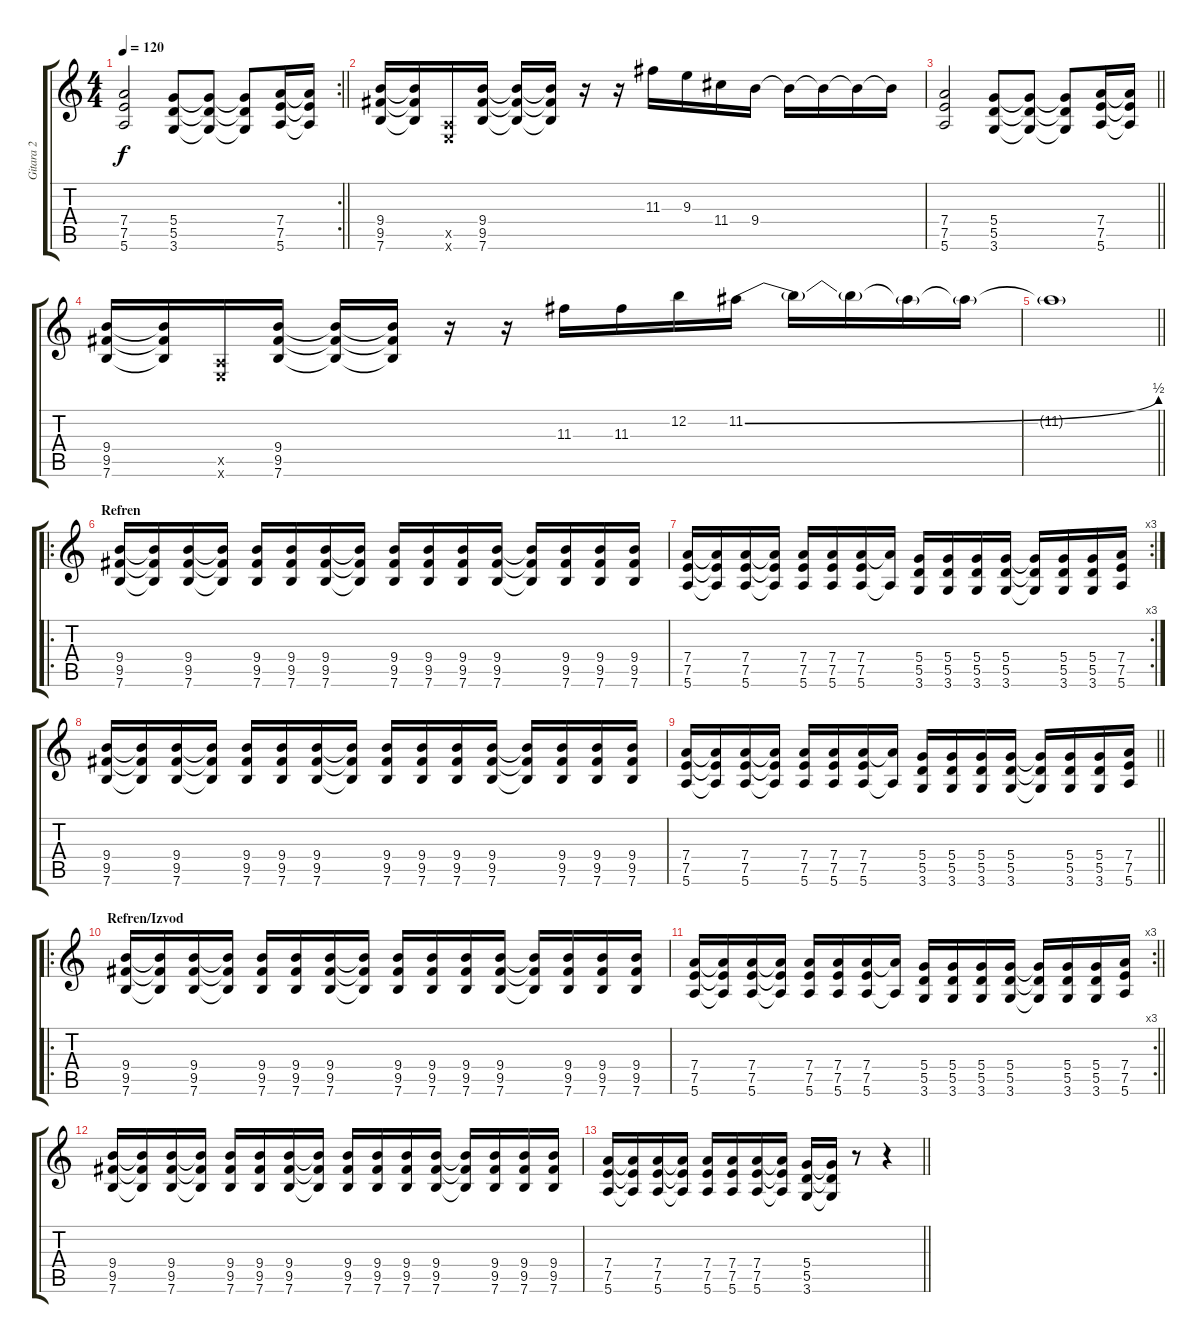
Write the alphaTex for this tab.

\track ("Gitara 2" "Gitara 2") {instrument overdrivenguitar}
\staff {score tabs}
\tuning (E4 B3 G3 D3 A2 E2) {hide}
\rc 2
\ts (4 4)
\tempo 120
\clef g2
\barLineRight lightlight
\ks c
(7.4 7.5 5.6).2{dy f} (5.4 5.5 3.6).8 (5.4{t} 5.5{t} 3.6{t}).8 (5.4{t} 5.5{t} 3.6{t}).8 (7.4 7.5 5.6).16 (7.4{t} 7.5{t} 5.6{t}).16 |
(9.4 9.5 7.6).16 (9.4{t} 9.5{t} 7.6{t}).16 (0.5{x} 0.6{x}).16 (9.4 9.5 7.6).16 (9.4{t} 9.5{t} 7.6{t}).16 (9.4{t} 9.5{t} 7.6{t}).16 r.16 r.16 11.3.16 9.3.16 11.4.16 9.4.16 9.4{t}.16 9.4{t}.16 9.4{t}.16 9.4{t}.16 |
\barLineRight lightlight
(7.4 7.5 5.6).2 (5.4 5.5 3.6).8 (5.4{t} 5.5{t} 3.6{t}).8 (5.4{t} 5.5{t} 3.6{t}).8 (7.4 7.5 5.6).16 (7.4{t} 7.5{t} 5.6{t}).16 |
(9.4 9.5 7.6).16 (9.4{t} 9.5{t} 7.6{t}).16 (0.5{x} 0.6{x}).16 (9.4 9.5 7.6).16 (9.4{t} 9.5{t} 7.6{t}).16 (9.4{t} 9.5{t} 7.6{t}).16 r.16 r.16 11.3.16 11.3.16 12.2.16 11.2{be (bend 0 0 60 2)}.16 11.2{t}.16 11.2{t}.16 11.2{t}.16 11.2{t}.16 |
\barLineRight lightlight
11.2{t}.1 |
\ro
\section ("" "Refren")
(9.4 9.5 7.6).16 (9.4{t} 9.5{t} 7.6{t}).16 (9.4 9.5 7.6).16 (9.4{t} 9.5{t} 7.6{t}).16 (9.4 9.5 7.6).16 (9.4 9.5 7.6).16 (9.4 9.5 7.6).16 (9.4{t} 9.5{t} 7.6{t}).16 (9.4 9.5 7.6).16 (9.4 9.5 7.6).16 (9.4 9.5 7.6).16 (9.4 9.5 7.6).16 (9.4{t} 9.5{t} 7.6{t}).16 (9.4 9.5 7.6).16 (9.4 9.5 7.6).16 (9.4 9.5 7.6).16 |
\rc 3
(7.4 7.5 5.6).16 (7.4{t} 7.5{t} 5.6{t}).16 (7.4 7.5 5.6).16 (7.4{t} 7.5{t} 5.6{t}).16 (7.4 7.5 5.6).16 (7.4 7.5 5.6).16 (7.4 7.5 5.6).16 (7.4{t} 5.6{t}).16 (5.4 5.5 3.6).16 (5.4 5.5 3.6).16 (5.4 5.5 3.6).16 (5.4 5.5 3.6).16 (5.4{t} 5.5{t} 3.6{t}).16 (5.4 5.5 3.6).16 (5.4 5.5 3.6).16 (7.4 7.5 5.6).16 |
(9.4 9.5 7.6).16 (9.4{t} 9.5{t} 7.6{t}).16 (9.4 9.5 7.6).16 (9.4{t} 9.5{t} 7.6{t}).16 (9.4 9.5 7.6).16 (9.4 9.5 7.6).16 (9.4 9.5 7.6).16 (9.4{t} 9.5{t} 7.6{t}).16 (9.4 9.5 7.6).16 (9.4 9.5 7.6).16 (9.4 9.5 7.6).16 (9.4 9.5 7.6).16 (9.4{t} 9.5{t} 7.6{t}).16 (9.4 9.5 7.6).16 (9.4 9.5 7.6).16 (9.4 9.5 7.6).16 |
\barLineRight lightlight
(7.4 7.5 5.6).16 (7.4{t} 7.5{t} 5.6{t}).16 (7.4 7.5 5.6).16 (7.4{t} 7.5{t} 5.6{t}).16 (7.4 7.5 5.6).16 (7.4 7.5 5.6).16 (7.4 7.5 5.6).16 (7.4{t} 5.6{t}).16 (5.4 5.5 3.6).16 (5.4 5.5 3.6).16 (5.4 5.5 3.6).16 (5.4 5.5 3.6).16 (5.4{t} 5.5{t} 3.6{t}).16 (5.4 5.5 3.6).16 (5.4 5.5 3.6).16 (7.4 7.5 5.6).16 |
\ro
\section ("" "Refren/Izvod")
(9.4 9.5 7.6).16 (9.4{t} 9.5{t} 7.6{t}).16 (9.4 9.5 7.6).16 (9.4{t} 9.5{t} 7.6{t}).16 (9.4 9.5 7.6).16 (9.4 9.5 7.6).16 (9.4 9.5 7.6).16 (9.4{t} 9.5{t} 7.6{t}).16 (9.4 9.5 7.6).16 (9.4 9.5 7.6).16 (9.4 9.5 7.6).16 (9.4 9.5 7.6).16 (9.4{t} 9.5{t} 7.6{t}).16 (9.4 9.5 7.6).16 (9.4 9.5 7.6).16 (9.4 9.5 7.6).16 |
\rc 3
\barLineRight lightlight
(7.4 7.5 5.6).16 (7.4{t} 7.5{t} 5.6{t}).16 (7.4 7.5 5.6).16 (7.4{t} 7.5{t} 5.6{t}).16 (7.4 7.5 5.6).16 (7.4 7.5 5.6).16 (7.4 7.5 5.6).16 (7.4{t} 5.6{t}).16 (5.4 5.5 3.6).16 (5.4 5.5 3.6).16 (5.4 5.5 3.6).16 (5.4 5.5 3.6).16 (5.4{t} 5.5{t} 3.6{t}).16 (5.4 5.5 3.6).16 (5.4 5.5 3.6).16 (7.4 7.5 5.6).16 |
(9.4 9.5 7.6).16 (9.4{t} 9.5{t} 7.6{t}).16 (9.4 9.5 7.6).16 (9.4{t} 9.5{t} 7.6{t}).16 (9.4 9.5 7.6).16 (9.4 9.5 7.6).16 (9.4 9.5 7.6).16 (9.4{t} 9.5{t} 7.6{t}).16 (9.4 9.5 7.6).16 (9.4 9.5 7.6).16 (9.4 9.5 7.6).16 (9.4 9.5 7.6).16 (9.4{t} 9.5{t} 7.6{t}).16 (9.4 9.5 7.6).16 (9.4 9.5 7.6).16 (9.4 9.5 7.6).16 |
\barLineRight lightlight
(7.4 7.5 5.6).16 (7.4{t} 7.5{t} 5.6{t}).16 (7.4 7.5 5.6).16 (7.4{t} 7.5{t} 5.6{t}).16 (7.4 7.5 5.6).16 (7.4 7.5 5.6).16 (7.4 7.5 5.6).16 (7.4{t} 7.5{t} 5.6{t}).16 (5.4 5.5 3.6).16 (5.4{t} 5.5{t} 3.6{t}).16 r.8 r.4
